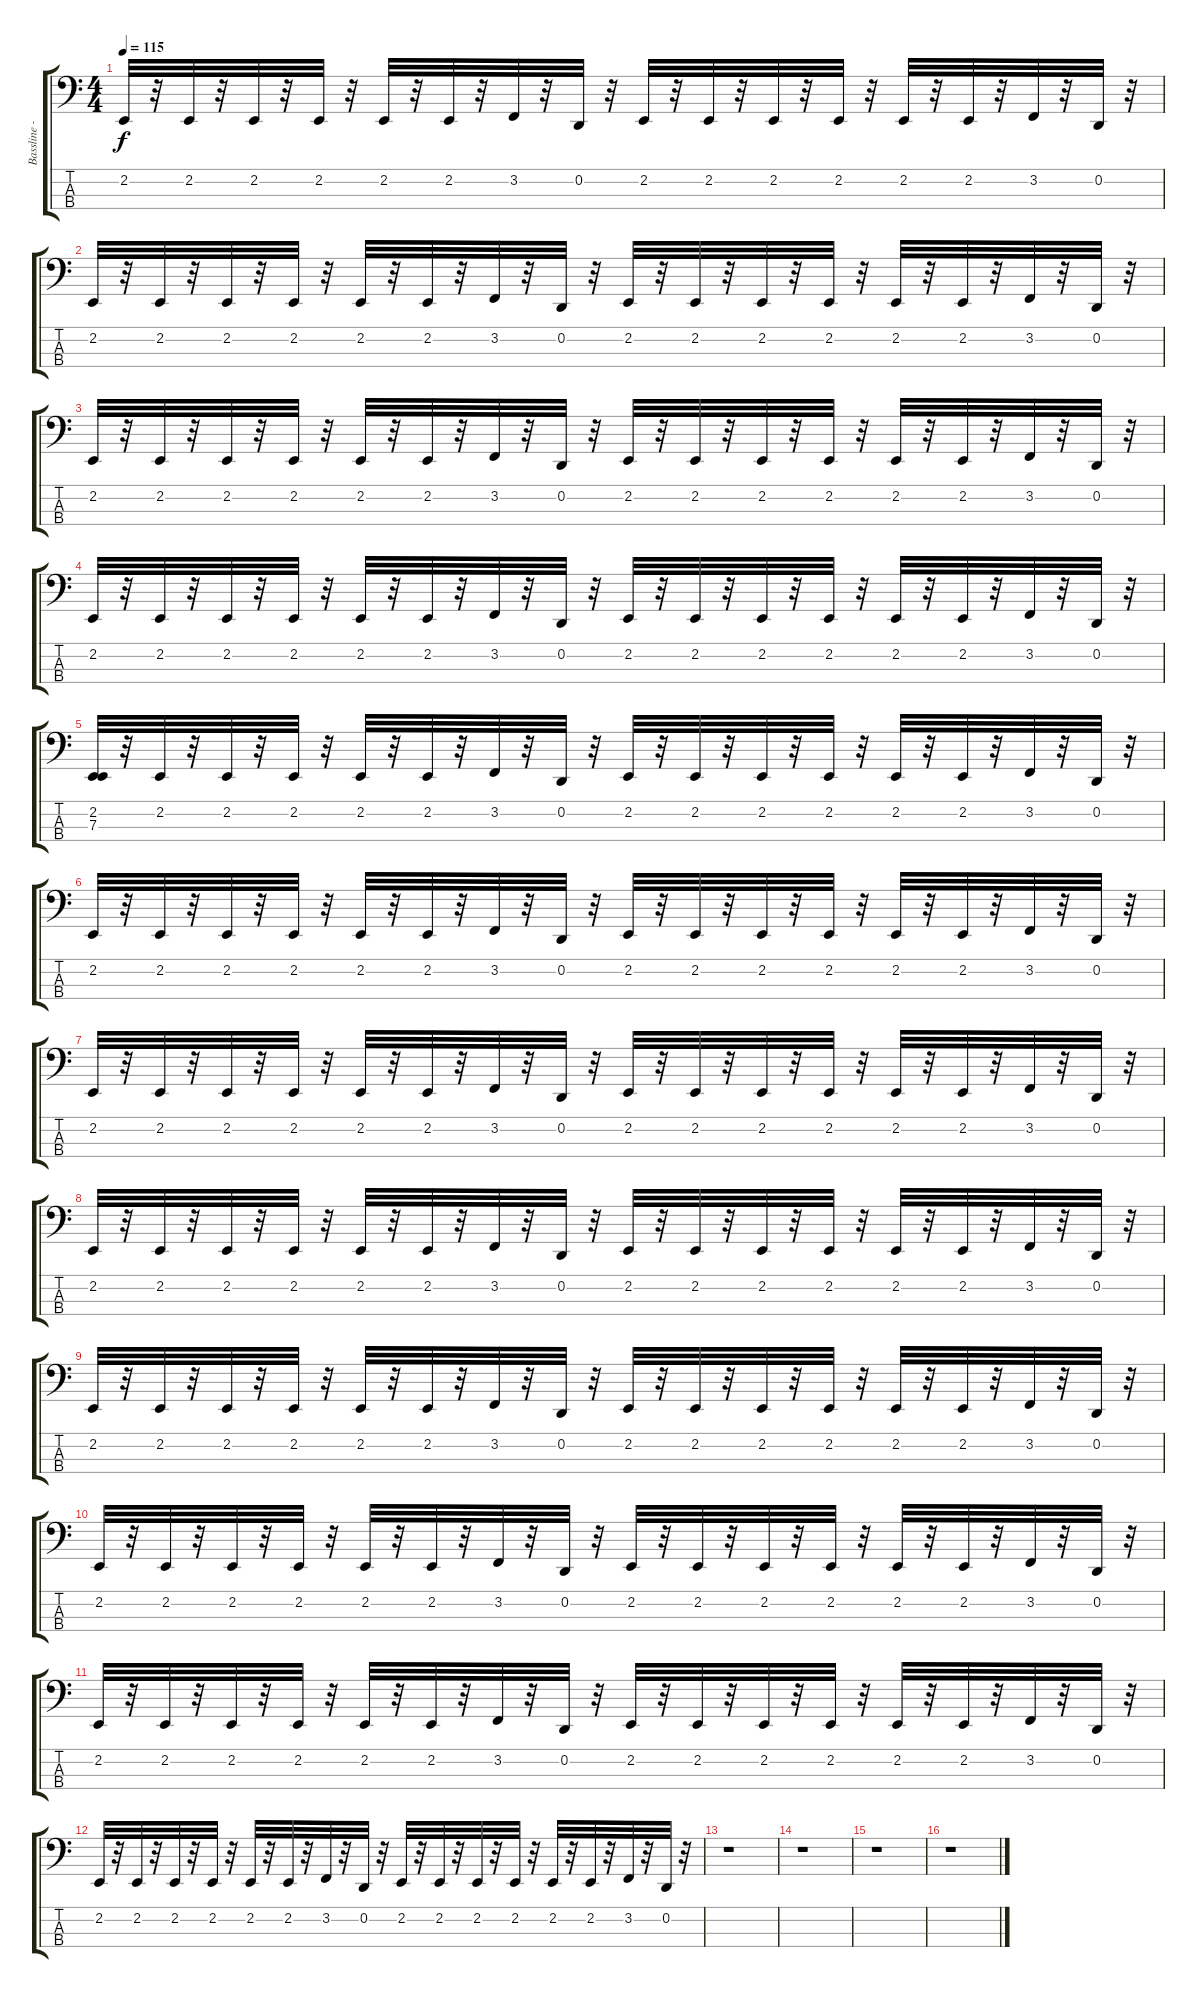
\track ("Bassline -1 Octave" "Bassline -") {instrument lead2sawtooth}
\staff {score tabs}
\tuning (G2 D2 A1 E1) {hide}
\ts (4 4)
\tempo 115
\clef f4
\ks c
2.2.32{dy f} r.32 2.2.32 r.32 2.2.32 r.32 2.2.32 r.32 2.2.32 r.32 2.2.32 r.32 3.2.32 r.32 0.2.32 r.32 2.2.32 r.32 2.2.32 r.32 2.2.32 r.32 2.2.32 r.32 2.2.32 r.32 2.2.32 r.32 3.2.32 r.32 0.2.32 r.32 |
2.2.32 r.32 2.2.32 r.32 2.2.32 r.32 2.2.32 r.32 2.2.32 r.32 2.2.32 r.32 3.2.32 r.32 0.2.32 r.32 2.2.32 r.32 2.2.32 r.32 2.2.32 r.32 2.2.32 r.32 2.2.32 r.32 2.2.32 r.32 3.2.32 r.32 0.2.32 r.32 |
2.2.32 r.32 2.2.32 r.32 2.2.32 r.32 2.2.32 r.32 2.2.32 r.32 2.2.32 r.32 3.2.32 r.32 0.2.32 r.32 2.2.32 r.32 2.2.32 r.32 2.2.32 r.32 2.2.32 r.32 2.2.32 r.32 2.2.32 r.32 3.2.32 r.32 0.2.32 r.32 |
2.2.32 r.32 2.2.32 r.32 2.2.32 r.32 2.2.32 r.32 2.2.32 r.32 2.2.32 r.32 3.2.32 r.32 0.2.32 r.32 2.2.32 r.32 2.2.32 r.32 2.2.32 r.32 2.2.32 r.32 2.2.32 r.32 2.2.32 r.32 3.2.32 r.32 0.2.32 r.32 |
(2.2 7.3).32 r.32 2.2.32 r.32 2.2.32 r.32 2.2.32 r.32 2.2.32 r.32 2.2.32 r.32 3.2.32 r.32 0.2.32 r.32 2.2.32 r.32 2.2.32 r.32 2.2.32 r.32 2.2.32 r.32 2.2.32 r.32 2.2.32 r.32 3.2.32 r.32 0.2.32 r.32 |
2.2.32 r.32 2.2.32 r.32 2.2.32 r.32 2.2.32 r.32 2.2.32 r.32 2.2.32 r.32 3.2.32 r.32 0.2.32 r.32 2.2.32 r.32 2.2.32 r.32 2.2.32 r.32 2.2.32 r.32 2.2.32 r.32 2.2.32 r.32 3.2.32 r.32 0.2.32 r.32 |
2.2.32 r.32 2.2.32 r.32 2.2.32 r.32 2.2.32 r.32 2.2.32 r.32 2.2.32 r.32 3.2.32 r.32 0.2.32 r.32 2.2.32 r.32 2.2.32 r.32 2.2.32 r.32 2.2.32 r.32 2.2.32 r.32 2.2.32 r.32 3.2.32 r.32 0.2.32 r.32 |
2.2.32 r.32 2.2.32 r.32 2.2.32 r.32 2.2.32 r.32 2.2.32 r.32 2.2.32 r.32 3.2.32 r.32 0.2.32 r.32 2.2.32 r.32 2.2.32 r.32 2.2.32 r.32 2.2.32 r.32 2.2.32 r.32 2.2.32 r.32 3.2.32 r.32 0.2.32 r.32 |
2.2.32 r.32 2.2.32 r.32 2.2.32 r.32 2.2.32 r.32 2.2.32 r.32 2.2.32 r.32 3.2.32 r.32 0.2.32 r.32 2.2.32 r.32 2.2.32 r.32 2.2.32 r.32 2.2.32 r.32 2.2.32 r.32 2.2.32 r.32 3.2.32 r.32 0.2.32 r.32 |
2.2.32 r.32 2.2.32 r.32 2.2.32 r.32 2.2.32 r.32 2.2.32 r.32 2.2.32 r.32 3.2.32 r.32 0.2.32 r.32 2.2.32 r.32 2.2.32 r.32 2.2.32 r.32 2.2.32 r.32 2.2.32 r.32 2.2.32 r.32 3.2.32 r.32 0.2.32 r.32 |
2.2.32 r.32 2.2.32 r.32 2.2.32 r.32 2.2.32 r.32 2.2.32 r.32 2.2.32 r.32 3.2.32 r.32 0.2.32 r.32 2.2.32 r.32 2.2.32 r.32 2.2.32 r.32 2.2.32 r.32 2.2.32 r.32 2.2.32 r.32 3.2.32 r.32 0.2.32 r.32 |
2.2.32 r.32 2.2.32 r.32 2.2.32 r.32 2.2.32 r.32 2.2.32 r.32 2.2.32 r.32 3.2.32 r.32 0.2.32 r.32 2.2.32 r.32 2.2.32 r.32 2.2.32 r.32 2.2.32 r.32 2.2.32 r.32 2.2.32 r.32 3.2.32 r.32 0.2.32 r.32 |
r.1 |
r.1 |
r.1 |
r.1
